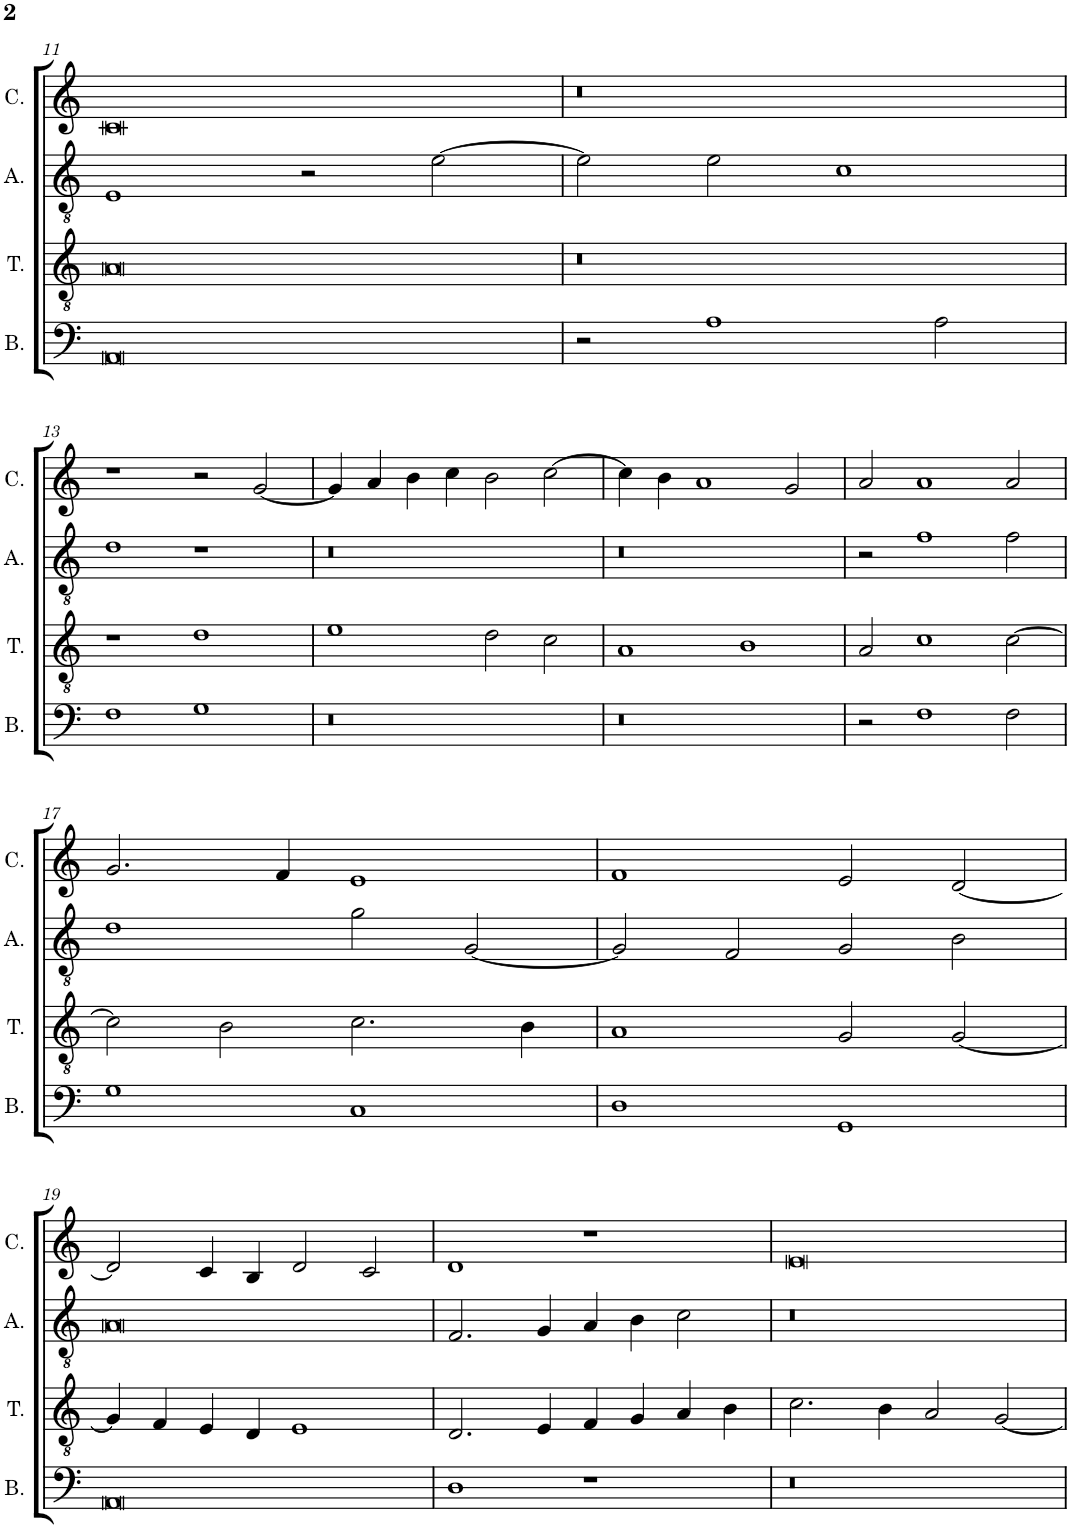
**kern	**kern	**kern	**kern
*part4	*part3	*part2	*part1
*staff4	*staff3	*staff2	*staff1
*I"Bassus	*I"Tenor	*I"Altus	*I"Cantus
*I'B.	*I'T.	*I'A.	*I'C.
!!LO:PB:g=z
*clefF4	*clefGv2	*clefGv2	*clefG2
*k[]	*k[]	*k[]	*k[]
*M2/1	*M2/1	*M2/1	*M2/1
=11	=11	=11	=11
0AA	0A	1E	0c
.	.	2r	.
.	.	[2e\	.
=12	=12	=12	=12
2r	0r	2e\]	0r
1A	.	2e\	.
.	.	1c	.
2A\	.	.	.
!!LO:LB:g=z
=13	=13	=13	=13
1F	1r	1d	1r
1G	1d	1r	2r
.	.	.	[2g/
=14	=14	=14	=14
0r	1e	0r	4g/]
.	.	.	4a/
.	.	.	4b\
.	.	.	4cc\
.	2d\	.	2b\
.	2c\	.	[2cc\
=15	=15	=15	=15
0r	1A	0r	4cc\]
.	.	.	4b\
.	.	.	1a
.	1B	.	.
.	.	.	2g/
=16	=16	=16	=16
2r	2A/	2r	2a/
1F	1c	1f	1a
2F\	[2c\	2f\	2a/
!!LO:LB:g=z
=17	=17	=17	=17
1G	2c\]	1d	2.g/
.	2B\	.	.
.	.	.	4f/
1C	2.c\	2g\	1e
.	.	[2G/	.
.	4B\	.	.
=18	=18	=18	=18
1D	1A	2G/]	1f
.	.	2F/	.
1GG	2G/	2G/	2e/
.	[2G/	2B\	[2d/
!!LO:LB:g=z
=19	=19	=19	=19
0AA	4G/]	0A	2d/]
.	4F/	.	.
.	4E/	.	4c/
.	4D/	.	4B/
.	1E	.	2d/
.	.	.	2c/
=20	=20	=20	=20
1D	2.D/	2.F/	1d
.	4E/	4G/	.
1r	4F/	4A/	1r
.	4G/	4B\	.
.	4A/	2c\	.
.	4B\	.	.
=21	=21	=21	=21
0r	2.c\	0r	0e
.	4B\	.	.
.	2A/	.	.
.	[2G/	.	.
=	=	=	=
*-	*-	*-	*-
